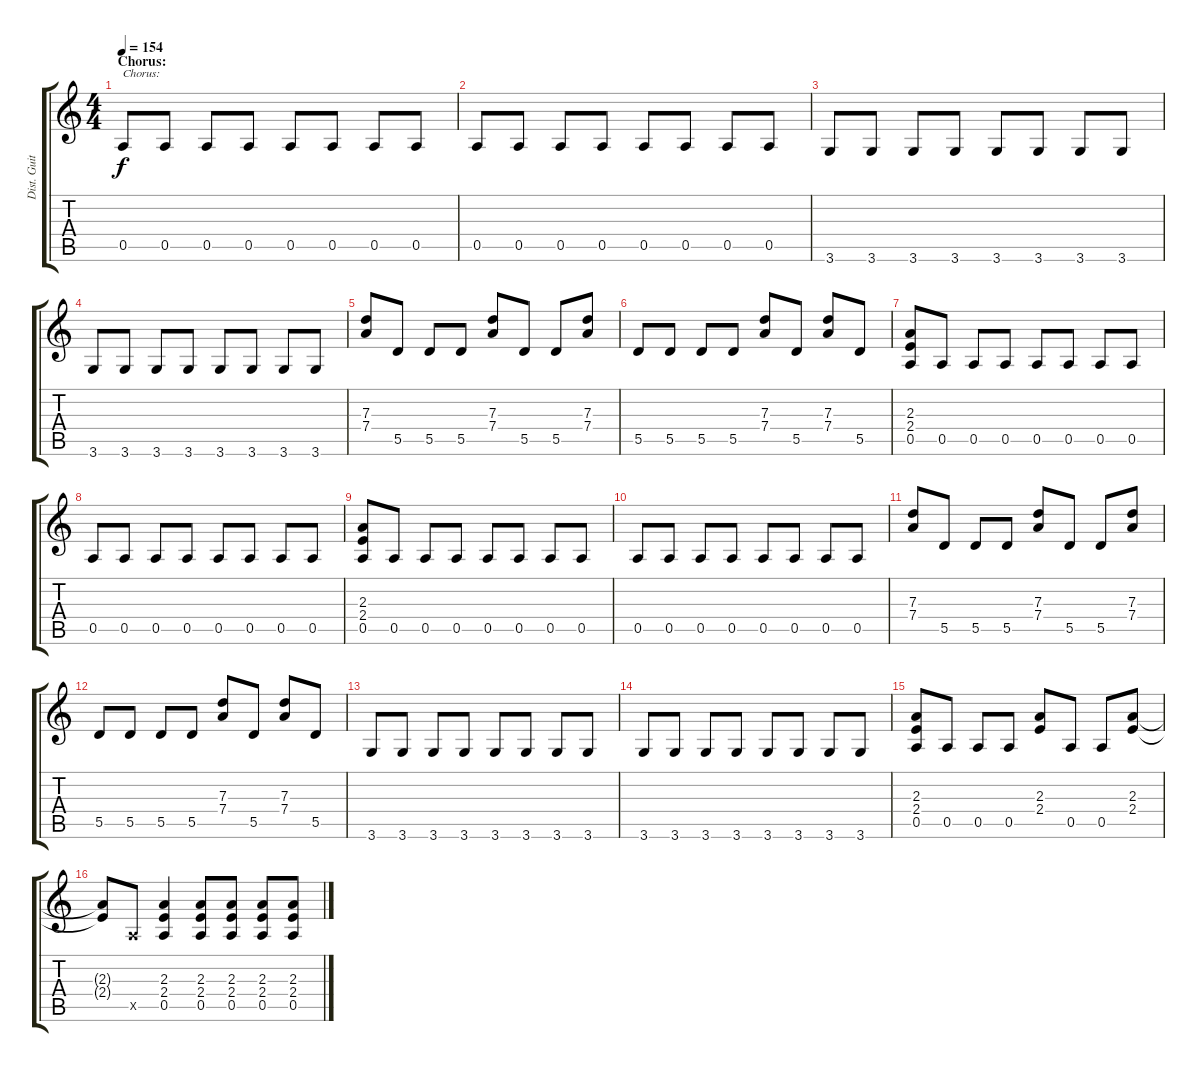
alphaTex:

\track ("Dist. Guitar 1" "Dist. Guit") {instrument distortionguitar}
\staff {score tabs}
\tuning (E4 B3 G3 D3 A2 E2) {hide}
\ts (4 4)
\section ("" "Chorus:")
\tempo 154
\clef g2
\ks c
0.5.8{txt "Chorus:" dy f} 0.5.8 0.5.8 0.5.8 0.5.8 0.5.8 0.5.8 0.5.8 |
0.5.8 0.5.8 0.5.8 0.5.8 0.5.8 0.5.8 0.5.8 0.5.8 |
3.6.8 3.6.8 3.6.8 3.6.8 3.6.8 3.6.8 3.6.8 3.6.8 |
3.6.8 3.6.8 3.6.8 3.6.8 3.6.8 3.6.8 3.6.8 3.6.8 |
(7.3 7.4).8 5.5.8 5.5.8 5.5.8 (7.3 7.4).8 5.5.8 5.5.8 (7.3 7.4).8 |
5.5.8 5.5.8 5.5.8 5.5.8 (7.3 7.4).8 5.5.8 (7.3 7.4).8 5.5.8 |
(2.3 2.4 0.5).8 0.5.8 0.5.8 0.5.8 0.5.8 0.5.8 0.5.8 0.5.8 |
0.5.8 0.5.8 0.5.8 0.5.8 0.5.8 0.5.8 0.5.8 0.5.8 |
(2.3 2.4 0.5).8 0.5.8 0.5.8 0.5.8 0.5.8 0.5.8 0.5.8 0.5.8 |
0.5.8 0.5.8 0.5.8 0.5.8 0.5.8 0.5.8 0.5.8 0.5.8 |
(7.3 7.4).8 5.5.8 5.5.8 5.5.8 (7.3 7.4).8 5.5.8 5.5.8 (7.3 7.4).8 |
5.5.8 5.5.8 5.5.8 5.5.8 (7.3 7.4).8 5.5.8 (7.3 7.4).8 5.5.8 |
3.6.8 3.6.8 3.6.8 3.6.8 3.6.8 3.6.8 3.6.8 3.6.8 |
3.6.8 3.6.8 3.6.8 3.6.8 3.6.8 3.6.8 3.6.8 3.6.8 |
(2.3 2.4 0.5).8 0.5.8 0.5.8 0.5.8 (2.3 2.4).8 0.5.8 0.5.8 (2.3 2.4).8 |
(2.3{t} 2.4{t}).8 0.5{x}.8 (2.3 2.4 0.5).4 (2.3 2.4 0.5).8 (2.3 2.4 0.5).8 (2.3 2.4 0.5).8 (2.3 2.4 0.5).8
